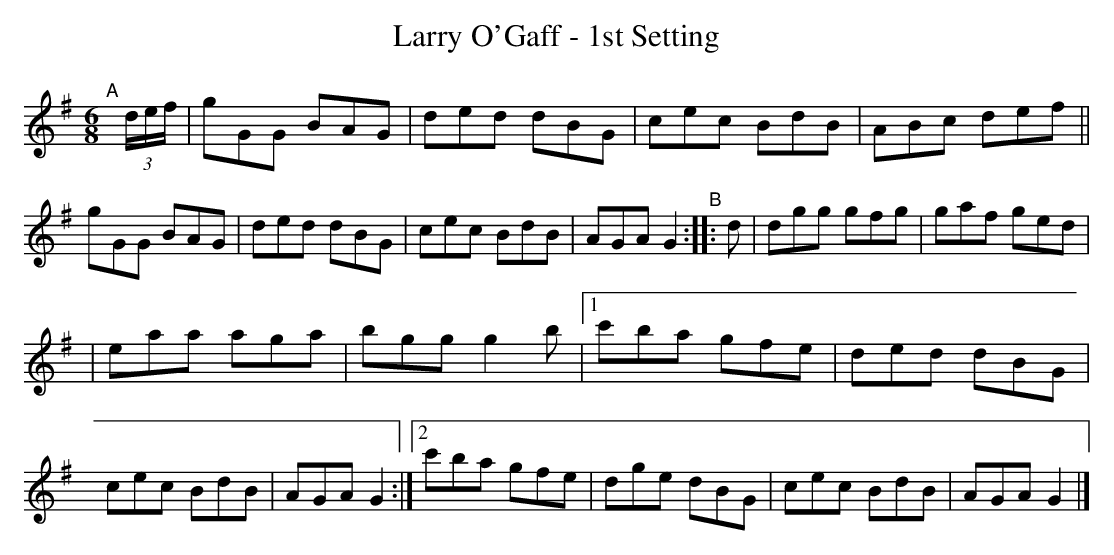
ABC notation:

X:1
T: Larry O'Gaff - 1st Setting
M: 6/8
L: 1/8
K: G
"^A"[|] (3d/e/f/ | gGG BAG | ded dBG | cec BdB | ABc def \
|| gGG BAG | ded dBG | cec BdB | AGA G2 \
"^B":: d | dgg gfg | gaf ged |
| eaa aga | bgg g2b |\
[1 c'ba gfe | ded dBG | cec BdB | AGA G2 :|\
[2 c'ba gfe | dge dBG | cec BdB | AGA G2 |]
